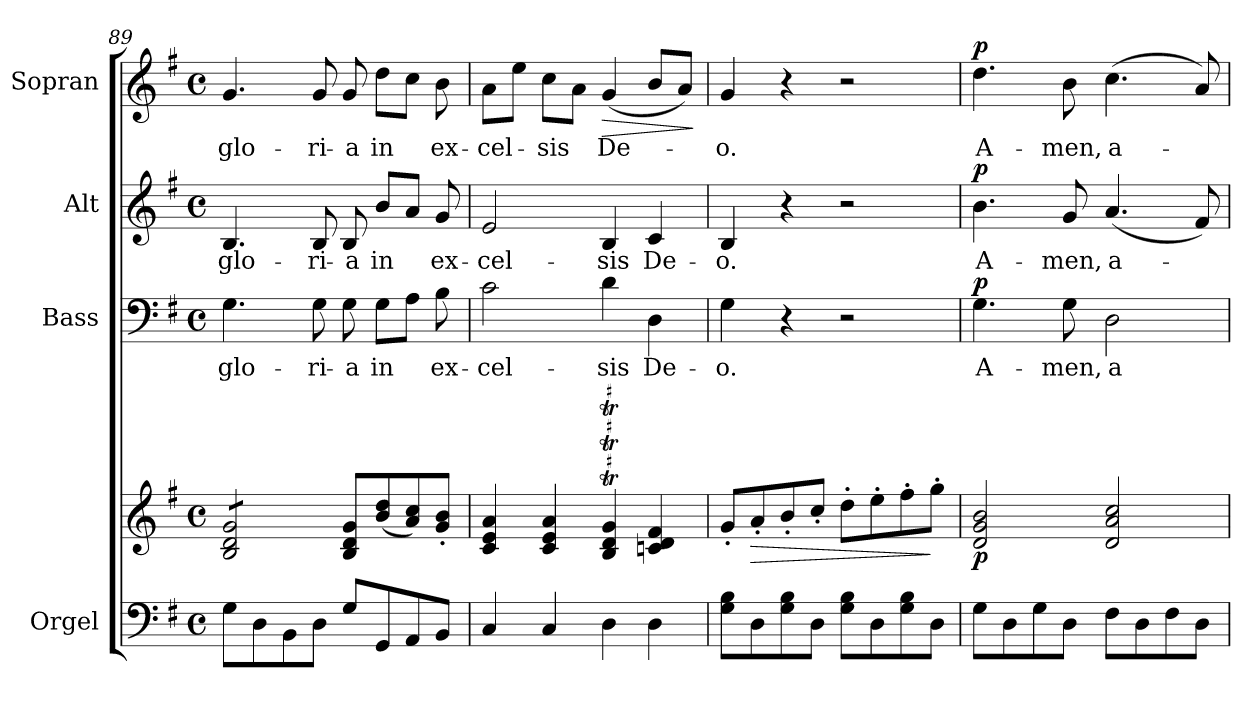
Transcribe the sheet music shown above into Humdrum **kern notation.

**kern	**kern	**dynam	**kern	**text	**dynam	**kern	**text	**dynam	**kern	**text	**dynam
*part4	*part4	*part4	*part3	*part3	*part3	*part2	*part2	*part2	*part1	*part1	*part1
*staff5	*staff4	*staff4/5	*staff3	*staff3	*staff3	*staff2	*staff2	*staff2	*staff1	*staff1	*staff1
*I"Orgel	*	*	*I"Bass	*	*	*I"Alt	*	*	*I"Sopran	*	*
*I'Org.	*	*	*I'B.	*	*	*I'A.	*	*	*I'S.	*	*
*clefF4	*clefG2	*	*clefF4	*	*	*clefG2	*	*	*clefG2	*	*
*k[f#]	*k[f#]	*	*k[f#]	*	*	*k[f#]	*	*	*k[f#]	*	*
*G:	*G:	*	*G:	*	*	*G:	*	*	*G:	*	*
*M4/4	*M4/4	*	*M4/4	*	*	*M4/4	*	*	*M4/4	*	*
*met(c)	*met(c)	*	*met(c)	*	*	*met(c)	*	*	*met(c)	*	*
=89	=89	=89	=89	=89	=89	=89	=89	=89	=89	=89	=89
!	!	!	!	!LO:LY:b	!	!	!LO:LY:b	!	!	!LO:LY:b	!
*	*tremolo	*	*	*	*	*	*	*	*	*	*
8G\L	8B/ 8d/ 8g/L	.	4.G\	glo-	.	4.B/	glo-	.	4.g/	glo-	.
8D\	8B/ 8d/ 8g/	.	.	.	.	.	.	.	.	.	.
8BB\	8B/ 8d/ 8g/	.	.	.	.	.	.	.	.	.	.
!	!	!	!	!LO:LY:b	!	!	!LO:LY:b	!	!	!LO:LY:b	!
8D\J	8B/ 8d/ 8g/J	.	8G\	-ri-	.	8B/	-ri-	.	8g/	-ri-	.
*	*Xtremolo	*	*	*	*	*	*	*	*	*	*
!	!	!	!	!LO:LY:b	!	!	!LO:LY:b	!	!	!LO:LY:b	!
8G/L	8B/ 8d/ 8g/L	.	8G\	-a	.	8B/	-a	.	8g/	-a	.
!	!	!	!	!LO:LY:b	!	!	!LO:LY:b	!	!	!LO:LY:b	!
8GG/	(<8b/ 8dd/	.	8G\L	in	.	8b/L	in	.	8dd\L	in	.
8AA/	8a/ 8cc/)	.	8A\J	.	.	8a/J	.	.	8cc\J	.	.
!	!	!	!	!LO:LY:b	!	!	!LO:LY:b	!	!	!LO:LY:b	!
8BB/J	8g/'< 8b/'<J	.	8B\	ex-	.	8g/	ex-	.	8b\	ex-	.
=90	=90	=90	=90	=90	=90	=90	=90	=90	=90	=90	=90
!	!	!	!	!LO:LY:b	!	!	!LO:LY:b	!	!	!LO:LY:b	!
4C/	4c/ 4e/ 4a/	.	2c\	-cel-	.	2e/	-cel-	.	8a\L	-cel-	.
.	.	.	.	.	.	.	.	.	8ee\J	.	.
!	!	!	!	!	!	!	!	!	!	!LO:LY:b	!
4C/	4c/ 4e/ 4a/	.	.	.	.	.	.	.	8cc\L	-sis	.
.	.	.	.	.	.	.	.	.	8a\J	.	.
!	!	!	!	!LO:LY:b	!	!	!LO:LY:b	!	!	!LO:LY:b	!LO:HP:b
4D\	4B/T 4d/T 4g/T	.	4d\	-sis	.	4B/	-sis	.	(<4g/	De-	>
!	!	!	!	!LO:LY:b	!	!	!LO:LY:b	!	!	!	!
4D\	4c/ 4d/ 4f#/	.	4D\	De-	.	4c/	De-	.	8b/L	.	.
.	.	.	.	.	.	.	.	.	8a/J)	.	.
.	.	.	.	.	.	.	.	.	.	.	]
=91	=91	=91	=91	=91	=91	=91	=91	=91	=91	=91	=91
!	!	!	!	!LO:LY:b	!	!	!LO:LY:b	!	!	!LO:LY:b	!
8G\ 8B\L	8g'</L	.	4G\	-o.	.	4B/	-o.	.	4g/	-o.	.
!	!	!LO:HP:b	!	!	!	!	!	!	!	!	!
8D\	8a'</	>	.	.	.	.	.	.	.	.	.
8G\ 8B\	8b'</	.	4r	.	.	4r	.	.	4r	.	.
8D\J	8cc'</J	.	.	.	.	.	.	.	.	.	.
8G\ 8B\L	8dd'>\L	.	2r	.	.	2r	.	.	2r	.	.
8D\	8ee'>\	.	.	.	.	.	.	.	.	.	.
8G\ 8B\	8ff#'>\	.	.	.	.	.	.	.	.	.	.
8D\J	8gg'>\J	]	.	.	.	.	.	.	.	.	.
!!LO:LB:g=z
=92	=92	=92	=92	=92	=92	=92	=92	=92	=92	=92	=92
!	!	!LO:DY:b	!	!LO:LY:b	!LO:DY:a	!	!LO:LY:b	!LO:DY:a	!	!LO:LY:b	!LO:DY:a
8G\L	2d/ 2g/ 2b/	p	4.G\	A-	p	4.b\	A-	p	4.dd\	A-	p
8D\	.	.	.	.	.	.	.	.	.	.	.
8G\	.	.	.	.	.	.	.	.	.	.	.
!	!	!	!	!LO:LY:b	!	!	!LO:LY:b	!	!	!LO:LY:b	!
8D\J	.	.	8G\	-men,	.	8g/	-men,	.	8b\	-men,	.
!	!	!	!	!LO:LY:b	!	!	!LO:LY:b	!	!	!LO:LY:b	!
8F#\L	2d/ 2a/ 2cc/	.	2D\	a-	.	(<4.a/	a-	.	(>4.cc\	a-	.
8D\	.	.	.	.	.	.	.	.	.	.	.
8F#\	.	.	.	.	.	.	.	.	.	.	.
8D\J	.	.	.	.	.	8f#/)	.	.	8a/)	.	.
=	=	=	=	=	=	=	=	=	=	=	=
*-	*-	*-	*-	*-	*-	*-	*-	*-	*-	*-	*-
